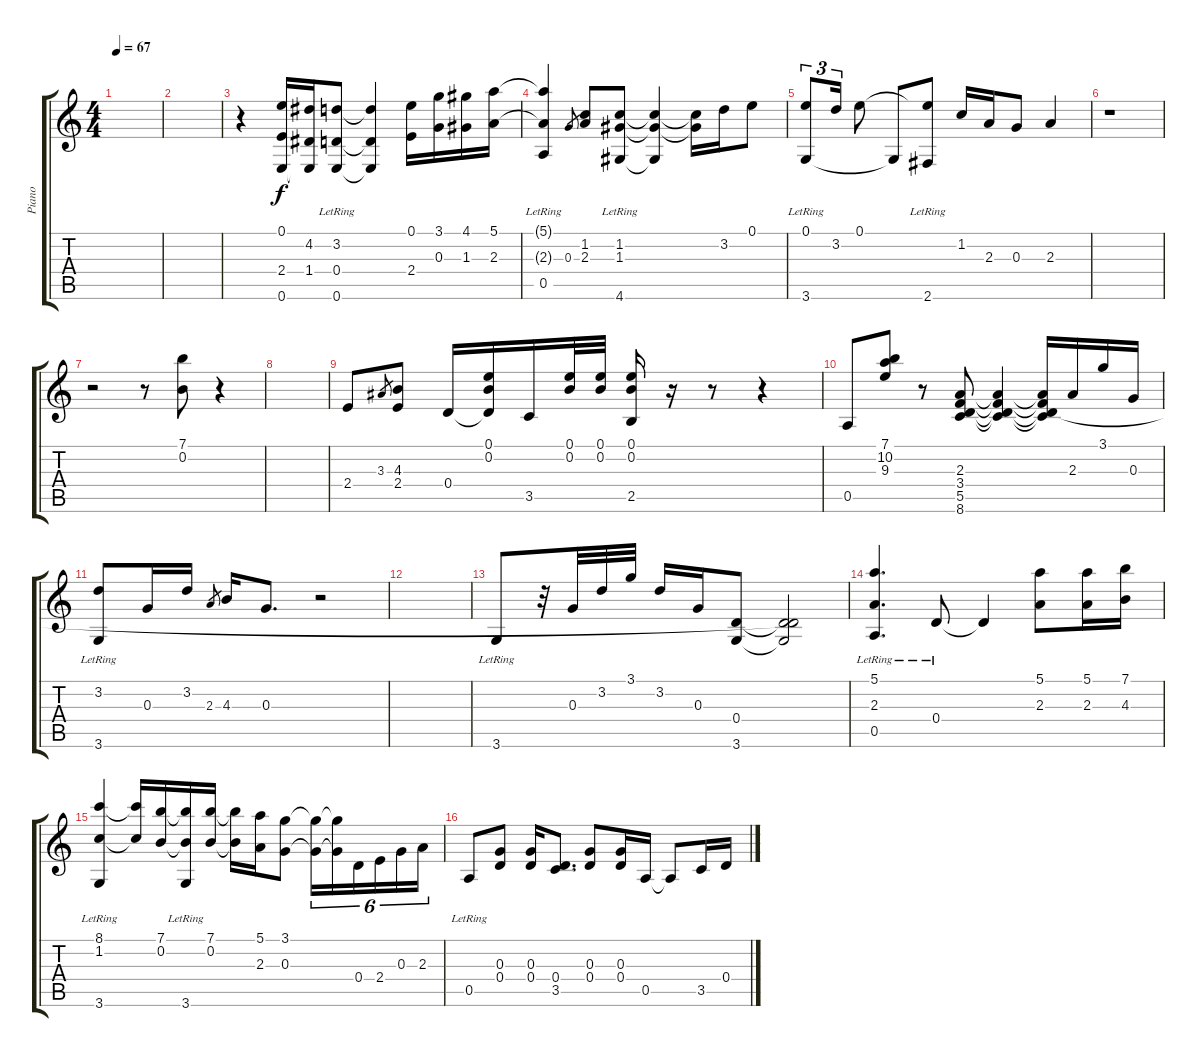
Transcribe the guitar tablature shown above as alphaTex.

\track ("Piano" "Piano") {instrument acousticgrandpiano}
\staff {score tabs}
\tuning (E5 B4 G4 D4 A3 E3) {hide}
\ts (4 4)
\tempo 67
\clef g2
\ks c
|
|
r.4 (0.1 2.4 0.6).16 (4.2 1.4 0.6{t}).16 (3.2 0.4 0.6{lr}).8 (3.2{t} 0.4{t} 0.6{t}).4 (0.1 2.4).16 (3.1 0.3).16 (4.1 1.3).16 (5.1 2.3).16 |
(5.1{t} 2.3{t} 0.5{lr}).4 0.3.8{gr} (1.2 2.3).8 (1.2 1.3 4.6{lr}).8 (1.2{t} 1.3{t} 4.6{t}).4 (1.2{t} 1.3{t}).16 3.2.16 0.1.8 |
(0.1 3.6{lr}).8{tu (3 2)} 3.2.16{tu (3 2)} 0.1.8 3.6{t}.8 (0.1{t} 2.6{lr}).8 1.2.16 2.3.16 0.3.8 2.3.4 |
r.1 |
r.2 r.8 (7.1 0.2).8 r.4 |
|
2.4.8 3.3.8{gr} (4.3 2.4).8 0.4.16 (0.1 0.2 0.4{t}).16 3.5.16 (0.1 0.2).32 (0.1 0.2).32 (0.1 0.2 2.5).16 r.16 r.8 r.4 |
0.5.8 (7.1 10.2 9.3).8 r.8 (2.3 3.4 5.5 8.6).8 (2.3{t} 3.4{t} 5.5{t} 8.6{t}).4 (2.3{t} 3.4{t} 5.5{t} 8.6{t}).16 2.3.16 3.1.16 0.3.16 |
(3.2 3.6{lr}).8 0.3.16 3.2.16 2.3.8{gr} 4.3.16 0.3.8{d} r.2 |
|
3.6{lr}.8 r.32 0.3.32 3.2.32 3.1.32 3.2.16 0.3.16 (0.4 3.6).8 (0.4{t} 5.5{t} 3.6{t}).2 |
(5.1{lr} 2.3{lr} 0.5).4{d} 0.4{lr}.8 0.4{t}.4 (5.1 2.3).8 (5.1 2.3).16 (7.1 4.3).16 |
(8.1 1.2 3.6{lr}).4 (8.1{t} 1.2{t}).16 (7.1 0.2).16 (7.1{t} 0.2{t} 3.6{lr}).16 (7.1 0.2).16 (7.1{t} 0.2{t}).16 (5.1 2.3).16 (3.1 0.3).8 (3.1{t} 0.3{t}).16{tu (6 4)} (3.1{t} 0.3{t}).16{tu (6 4)} 0.4.16{tu (6 4)} 2.4.16{tu (6 4)} 0.3.16{tu (6 4)} 2.3.16{tu (6 4)} |
0.5{lr}.8 (0.3 0.4).8 (0.3 0.4).16 (0.4 3.5).8{d} (0.3 0.4).8 (0.3 0.4).16 0.5.16 0.5{t}.8 3.5.16 0.4.16
